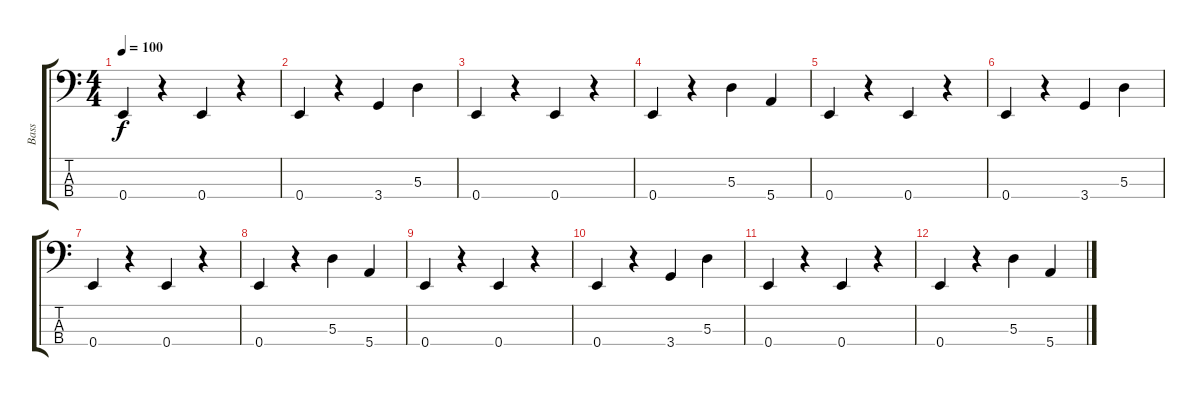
\track ("Bass" "Bass") {instrument slapbass1}
\staff {score tabs}
\tuning (G2 D2 A1 E1) {hide}
\ts (4 4)
\tempo 100
\clef f4
\ks c
0.4.4{dy f} r.4 0.4.4 r.4 |
0.4.4 r.4 3.4.4 5.3.4 |
0.4.4 r.4 0.4.4 r.4 |
0.4.4 r.4 5.3.4 5.4.4 |
0.4.4 r.4 0.4.4 r.4 |
0.4.4 r.4 3.4.4 5.3.4 |
0.4.4 r.4 0.4.4 r.4 |
0.4.4 r.4 5.3.4 5.4.4 |
0.4.4 r.4 0.4.4 r.4 |
0.4.4 r.4 3.4.4 5.3.4 |
0.4.4 r.4 0.4.4 r.4 |
0.4.4 r.4 5.3.4 5.4.4
